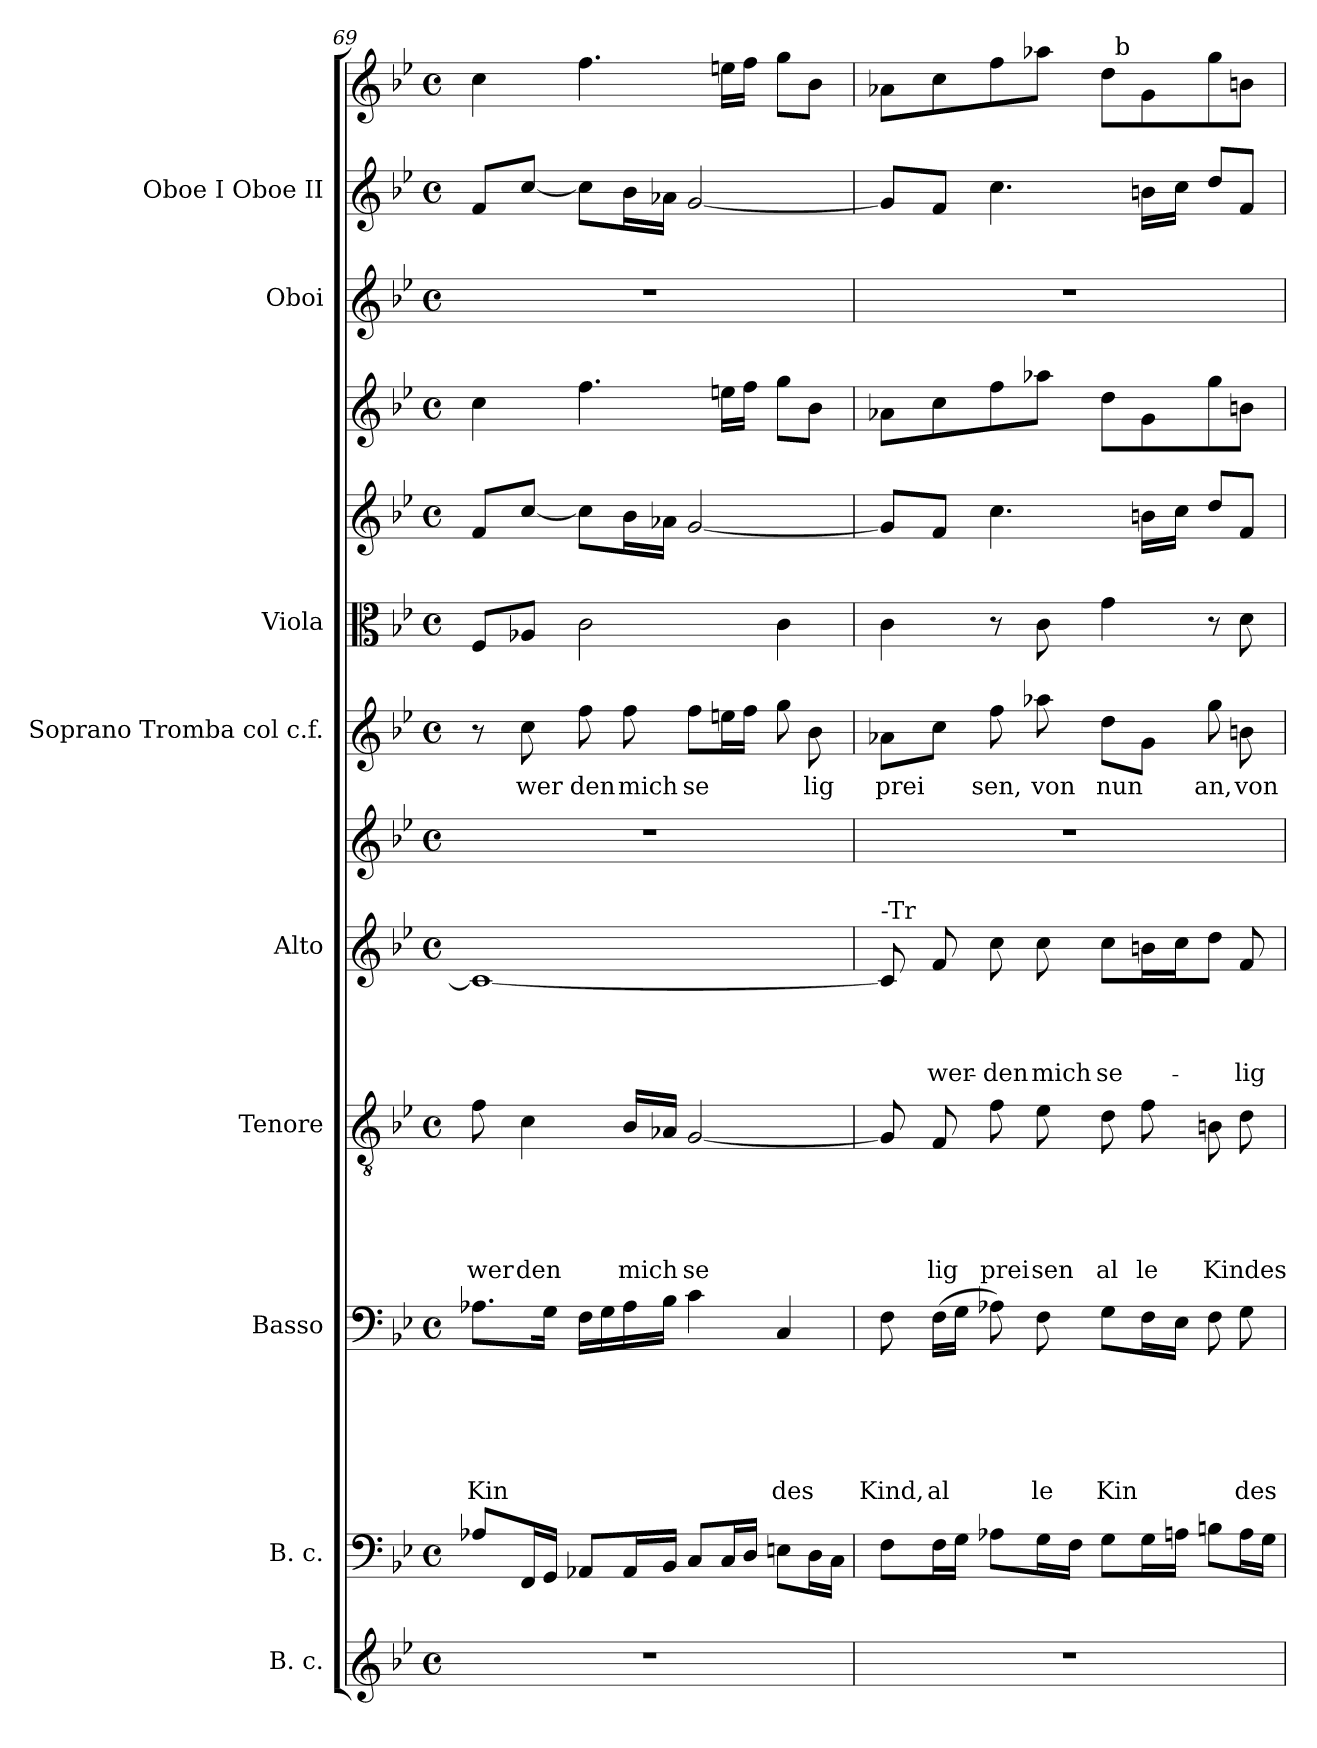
**kern	**kern	**kern	**text	**text	**text	**text	**text	**text	**kern	**text	**text	**text	**text	**text	**kern	**text	**text	**text	**text	**kern	**kern	**text	**kern	**kern	**kern	**kern	**kern	**kern
*part12	*part11	*part10	*part10	*part10	*part10	*part10	*part10	*part10	*part9	*part9	*part9	*part9	*part9	*part9	*part8	*part8	*part8	*part8	*part8	*part7	*part6	*part6	*part5	*part4	*part3	*part2	*part1	*part1
*staff13	*staff12	*staff11	*staff11	*staff11	*staff11	*staff11	*staff11	*staff11	*staff10	*staff10	*staff10	*staff10	*staff10	*staff10	*staff9	*staff9	*staff9	*staff9	*staff9	*staff8	*staff7	*staff7	*staff6	*staff5	*staff4	*staff3	*staff2	*staff1
*I"B. c.	*I"B. c.	*I"Basso	*	*	*	*	*	*	*I"Tenore	*	*	*	*	*	*I"Alto	*	*	*	*	*	*I"Soprano Tromba col c.f.	*	*I"Viola	*	*	*I"Oboi	*I"Oboe I Oboe II	*
*	*I'B. c.	*I'Basso	*	*	*	*	*	*	*I'Tenore	*	*	*	*	*	*I'Alto	*	*	*	*	*	*I'Soprano	*	*I'Viola	*	*	*	*I'Ob	*
*clefG2	*clefF4	*clefF4	*	*	*	*	*	*	*clefGv2	*	*	*	*	*	*clefG2	*	*	*	*	*clefG2	*clefG2	*	*clefC3	*clefG2	*clefG2	*clefG2	*clefG2	*clefG2
*k[b-e-]	*k[b-e-]	*k[b-e-]	*	*	*	*	*	*	*k[b-e-]	*	*	*	*	*	*k[b-e-]	*	*	*	*	*k[b-e-]	*k[b-e-]	*	*k[b-e-]	*k[b-e-]	*k[b-e-]	*k[b-e-]	*k[b-e-]	*k[b-e-]
*B-:	*B-:	*B-:	*	*	*	*	*	*	*B-:	*	*	*	*	*	*B-:	*	*	*	*	*B-:	*B-:	*	*B-:	*B-:	*B-:	*B-:	*B-:	*B-:
*M4/4	*M4/4	*M4/4	*	*	*	*	*	*	*M4/4	*	*	*	*	*	*M4/4	*	*	*	*	*M4/4	*M4/4	*	*M4/4	*M4/4	*M4/4	*M4/4	*M4/4	*M4/4
*met(c)	*met(c)	*met(c)	*	*	*	*	*	*	*met(c)	*	*	*	*	*	*met(c)	*	*	*	*	*met(c)	*met(c)	*	*met(c)	*met(c)	*met(c)	*met(c)	*met(c)	*met(c)
=69	=69	=69	=69	=69	=69	=69	=69	=69	=69	=69	=69	=69	=69	=69	=69	=69	=69	=69	=69	=69	=69	=69	=69	=69	=69	=69	=69	=69
!	!	!	!	!	!	!	!	!LO:LY:b	!	!	!	!	!	!LO:LY:b	!	!	!	!	!	!	!	!	!	!	!	!	!	!
1r	8A-X/L	8.A-X\L	.	.	.	.	.	Kin	8f\	.	.	.	.	wer	1c_	.	.	.	.	1r	8r	.	8F/L	8f/L	4cc\	1r	8f/L	4cc\
!	!	!	!	!	!	!	!	!	!	!	!	!	!	!LO:LY:b	!	!	!	!	!	!	!	!LO:LY:b	!	!	!	!	!	!
.	16FF/L	.	.	.	.	.	.	.	4c\	.	.	.	.	den	.	.	.	.	.	.	8cc\	wer	8A-X/J	[>8cc/J	.	.	[>8cc/J	.
.	16GG/JJ	16G\Jk	.	.	.	.	.	.	.	.	.	.	.	.	.	.	.	.	.	.	.	.	.	.	.	.	.	.
!	!	!	!	!	!	!	!	!	!	!	!	!	!	!	!	!	!	!	!	!	!	!LO:LY:b	!	!	!	!	!	!
.	8AA-X</L	16F\LL	.	.	.	.	.	.	.	.	.	.	.	.	.	.	.	.	.	.	8ff\	den	2c\	8cc\L]	4.ff\	.	8cc\L]	4.ff\
.	.	16G\	.	.	.	.	.	.	.	.	.	.	.	.	.	.	.	.	.	.	.	.	.	.	.	.	.	.
!	!	!	!	!	!	!	!	!	!	!	!	!	!	!LO:LY:b	!	!	!	!	!	!	!	!LO:LY:b	!	!	!	!	!	!
.	16AA-/L	16A-\	.	.	.	.	.	.	16B-/LL	.	.	.	.	mich	.	.	.	.	.	.	8ff\	mich	.	16b-\L	.	.	16b-\L	.
.	16BB-/JJ	16B-\JJ	.	.	.	.	.	.	16A-X/JJ	.	.	.	.	.	.	.	.	.	.	.	.	.	.	16a-X\JJ	.	.	16a-X\JJ	.
!	!	!	!	!	!	!	!	!	!	!	!	!	!	!LO:LY:b	!	!	!	!	!	!	!	!LO:LY:b	!	!	!	!	!	!
.	8C</L	4c\	.	.	.	.	.	.	[<2G/	.	.	.	.	se	.	.	.	.	.	.	8ff\L	se	.	[<2g/	.	.	[<2g/	.
.	16C/L	.	.	.	.	.	.	.	.	.	.	.	.	.	.	.	.	.	.	.	16een\L	.	.	.	16een\LL	.	.	16een\LL
.	16D/JJ	.	.	.	.	.	.	.	.	.	.	.	.	.	.	.	.	.	.	.	16ff\JJ	.	.	.	16ff\JJ	.	.	16ff\JJ
!	!	!	!	!	!	!	!	!LO:LY:b	!	!	!	!	!	!	!	!	!	!	!	!	!	!	!	!	!	!	!	!
.	8En>\L	4C/	.	.	.	.	.	des	.	.	.	.	.	.	.	.	.	.	.	.	8gg\	.	4c\	.	8gg\L	.	.	8gg>\L
!	!	!	!	!	!	!	!	!	!	!	!	!	!	!	!	!	!	!	!	!	!	!LO:LY:b	!	!	!	!	!	!
.	16D>\L	.	.	.	.	.	.	.	.	.	.	.	.	.	.	.	.	.	.	.	8b-\	lig	.	.	8b-\J	.	.	8b-\J
.	16C\JJ	.	.	.	.	.	.	.	.	.	.	.	.	.	.	.	.	.	.	.	.	.	.	.	.	.	.	.
=70	=70	=70	=70	=70	=70	=70	=70	=70	=70	=70	=70	=70	=70	=70	=70	=70	=70	=70	=70	=70	=70	=70	=70	=70	=70	=70	=70	=70
!	!	!	!	!	!	!	!	!	!	!	!	!	!	!	!LO:TX:a:t=-Tr	!	!	!	!	!	!	!	!	!	!	!	!	!
!	!	!	!	!	!	!	!	!LO:LY:b	!	!	!	!	!	!	!	!	!	!	!	!	!	!LO:LY:b	!	!	!	!	!	!
*	*	*	*	*	*	*	*	*	*	*	*	*	*	*	*	*	*	*	*	*	*	*	*	*	*	*	*	*^
1r	8F\L	8F\	.	.	.	.	.	Kind,	8G/]	.	.	.	.	.	8c/]	.	.	.	.	1r	8a-X\L	prei	4c\	8g/L]	8a-X\L	1r	8g/L]	8a-X\L	2ryy
!	!	!	!	!	!	!	!	!LO:LY:b	!	!	!	!	!	!LO:LY:b	!	!	!	!	!LO:LY:b	!	!	!	!	!	!	!	!	!	!
.	16F\L	(>16F\LL	.	.	.	.	.	al	8F/	.	.	.	.	lig	8f/	.	.	.	wer-	.	8cc\J	.	.	8f/J	8cc\	.	8f/J	8cc\	.
.	16G\JJ	16G\JJ	.	.	.	.	.	.	.	.	.	.	.	.	.	.	.	.	.	.	.	.	.	.	.	.	.	.	.
!	!	!	!	!	!	!	!	!	!	!	!	!	!	!LO:LY:b	!	!	!	!	!LO:LY:b	!	!	!LO:LY:b	!	!	!	!	!	!	!
.	8A-X>\L	8A-X\)	.	.	.	.	.	.	8f\	.	.	.	.	prei	8cc\	.	.	.	-den	.	8ff\	sen,	8r	4.cc\	8ff\	.	4.cc\	8ff\	.
!	!	!	!	!	!	!	!	!LO:LY:b	!	!	!	!	!	!LO:LY:b	!	!	!	!	!LO:LY:b	!	!	!LO:LY:b	!	!	!	!	!	!	!
.	16G>\L	8F\	.	.	.	.	.	le	8e-\	.	.	.	.	sen	8cc\	.	.	.	mich	.	8aa-X\	von	8c\	.	8aa-X\J	.	.	8aa-X\J	.
.	16F\JJ	.	.	.	.	.	.	.	.	.	.	.	.	.	.	.	.	.	.	.	.	.	.	.	.	.	.	.	.
!	!	!	!	!	!	!	!	!LO:LY:b	!	!	!	!	!	!LO:LY:b	!	!	!	!	!LO:LY:b	!	!	!LO:LY:b	!	!	!	!	!	!	!
.	8G>\L	8G\L	.	.	.	.	.	Kin	8d\	.	.	.	.	al	8cc\L	.	.	.	se-	.	8dd\L	nun	4g\	.	8dd\L	.	.	8dd\L	32ryy
!	!	!	!	!	!	!	!	!	!	!	!	!	!	!	!	!	!	!	!	!	!	!	!	!	!	!	!	!	!LO:TX:a:t=b
.	.	.	.	.	.	.	.	.	.	.	.	.	.	.	.	.	.	.	.	.	.	.	.	.	.	.	.	.	4...ryy
!	!	!	!	!	!	!	!	!	!	!	!	!	!	!LO:LY:b	!	!	!	!	!	!	!	!	!	!	!	!	!	!	!
.	16G\L	16F\L	.	.	.	.	.	.	8f\	.	.	.	.	le	16bn\L	.	.	.	.	.	8g\J	.	.	16bn\LL	8g\	.	16bn\LL	8g\	.
.	16An\JJ	16E-\JJ	.	.	.	.	.	.	.	.	.	.	.	.	16cc\J	.	.	.	.	.	.	.	.	16cc\JJ	.	.	16cc\JJ	.	.
!	!	!	!	!	!	!	!	!	!	!	!	!	!	!LO:LY:b	!	!	!	!	!	!	!	!LO:LY:b	!	!	!	!	!	!	!
.	8Bn>\L	8F\	.	.	.	.	.	.	8Bn\	.	.	.	.	Kindes	8dd\J	.	.	.	.	.	8gg\	an,	8r	8dd/L	8gg\	.	8dd/L	8gg\	.
!	!	!	!	!	!	!	!	!LO:LY:b	!	!	!	!	!	!	!	!	!	!	!LO:LY:b	!	!	!LO:LY:b	!	!	!	!	!	!	!
.	16A\L	8G\	.	.	.	.	.	des	8d\	.	.	.	.	.	8f/	.	.	.	-lig	.	8bn\	von	8d\	8f/J	8bn\J	.	8f/J	8bn\J	.
.	16G\JJ	.	.	.	.	.	.	.	.	.	.	.	.	.	.	.	.	.	.	.	.	.	.	.	.	.	.	.	.
*	*	*	*	*	*	*	*	*	*	*	*	*	*	*	*	*	*	*	*	*	*	*	*	*	*	*	*	*v	*v
=	=	=	=	=	=	=	=	=	=	=	=	=	=	=	=	=	=	=	=	=	=	=	=	=	=	=	=	=
*-	*-	*-	*-	*-	*-	*-	*-	*-	*-	*-	*-	*-	*-	*-	*-	*-	*-	*-	*-	*-	*-	*-	*-	*-	*-	*-	*-	*-
